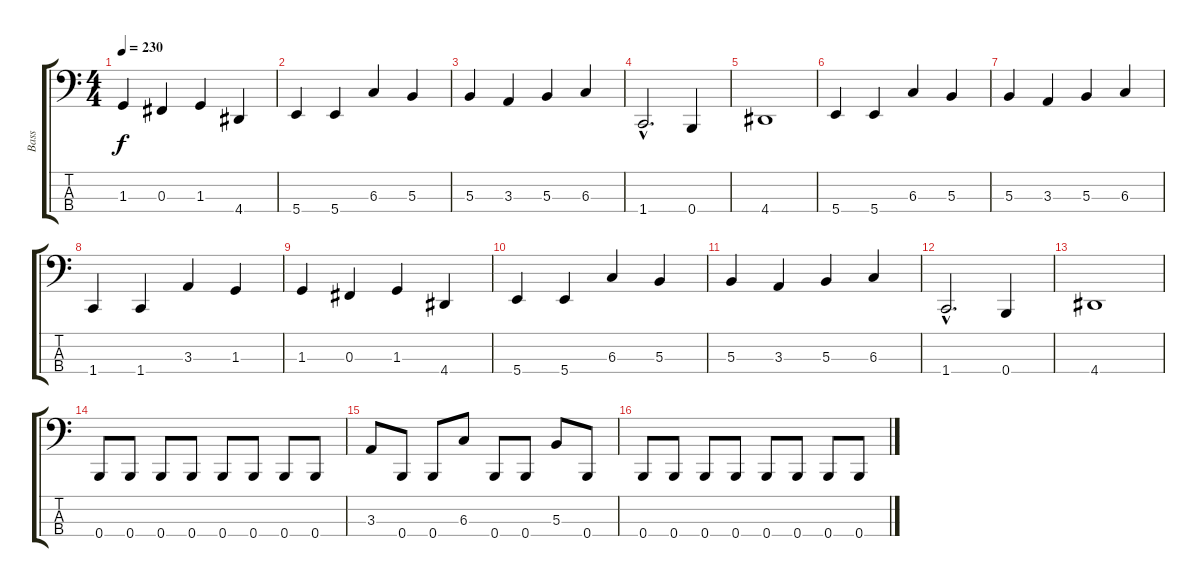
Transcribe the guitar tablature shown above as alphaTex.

\track ("Bass" "Bass") {instrument electricbasspick}
\staff {score tabs}
\tuning (E2 B1 Gb1 B0) {hide}
\ts (4 4)
\tempo 230
\clef f4
\ks c
1.3.4{dy f} 0.3.4 1.3.4 4.4.4 |
5.4.4 5.4.4 6.3.4 5.3.4 |
5.3.4 3.3.4 5.3.4 6.3.4 |
1.4{hac}.2{d} 0.4.4 |
4.4.1 |
5.4.4 5.4.4 6.3.4 5.3.4 |
5.3.4 3.3.4 5.3.4 6.3.4 |
1.4.4 1.4.4 3.3.4 1.3.4 |
1.3.4 0.3.4 1.3.4 4.4.4 |
5.4.4 5.4.4 6.3.4 5.3.4 |
5.3.4 3.3.4 5.3.4 6.3.4 |
1.4{hac}.2{d} 0.4.4 |
4.4.1 |
\section ("" "")
0.4.8 0.4.8 0.4.8 0.4.8 0.4.8 0.4.8 0.4.8 0.4.8 |
3.3.8 0.4.8 0.4.8 6.3.8 0.4.8 0.4.8 5.3.8 0.4.8 |
0.4.8 0.4.8 0.4.8 0.4.8 0.4.8 0.4.8 0.4.8 0.4.8
